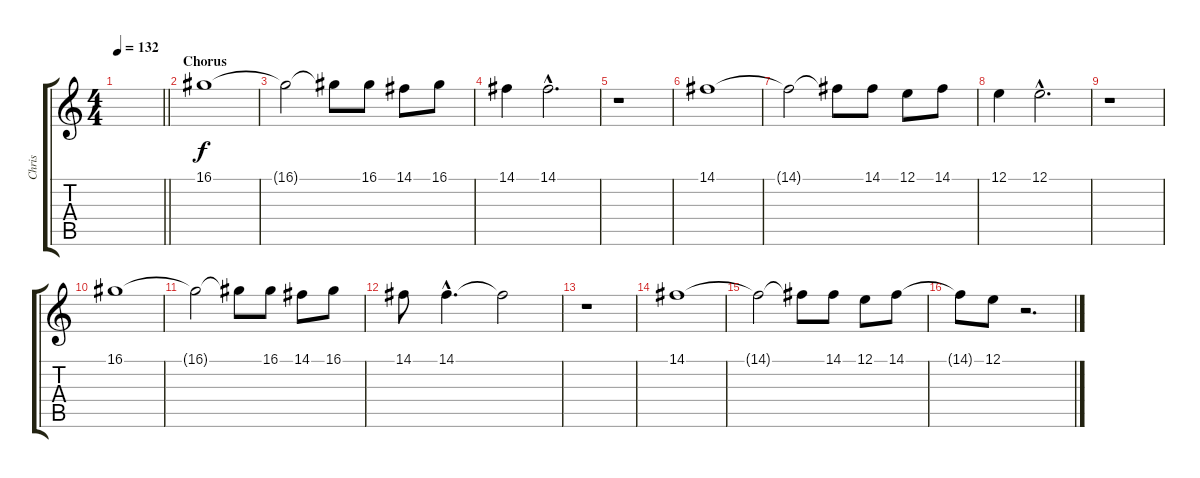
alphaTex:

\track ("Chris" "Chris") {instrument lead6voice}
\staff {score tabs}
\tuning (E4 B3 G3 D3 A2 E2) {hide}
\ts (4 4)
\tempo 132
\clef g2
\barLineRight lightlight
\ks c
|
\section ("" "Chorus")
16.1.1 |
16.1{t}.2 16.1{t}.8 16.1.8 14.1.8 16.1.8 |
14.1.4 14.1{hac}.2{d} |
r.1 |
14.1.1 |
14.1{t}.2 14.1{t}.8 14.1.8 12.1.8 14.1.8 |
12.1.4 12.1{hac}.2{d} |
r.1 |
16.1.1 |
16.1{t}.2 16.1{t}.8 16.1.8 14.1.8 16.1.8 |
14.1.8 14.1{hac}.4{d} 14.1{t}.2 |
r.1 |
14.1.1 |
14.1{t}.2 14.1{t}.8 14.1.8 12.1.8 14.1.8 |
14.1{t}.8 12.1.8 r.2{d}
